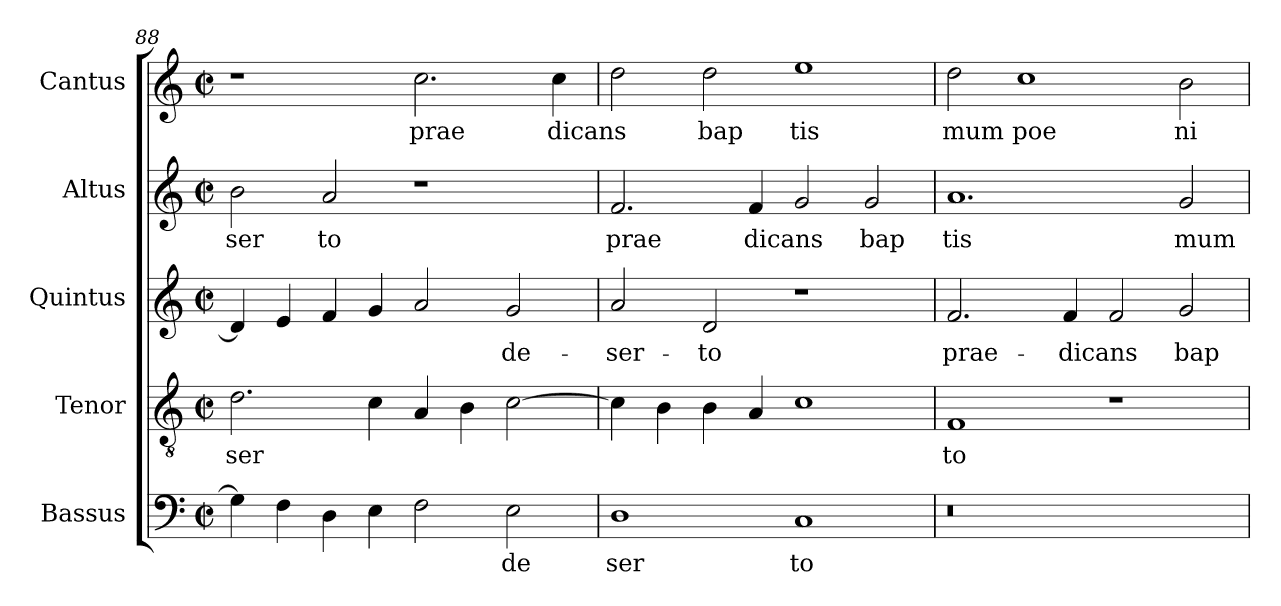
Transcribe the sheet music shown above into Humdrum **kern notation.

**kern	**text	**kern	**text	**kern	**text	**kern	**text	**kern	**text
*part5	*part5	*part4	*part4	*part3	*part3	*part2	*part2	*part1	*part1
*staff5	*staff5	*staff4	*staff4	*staff3	*staff3	*staff2	*staff2	*staff1	*staff1
*I"Bassus	*	*I"Tenor	*	*I"Quintus	*	*I"Altus	*	*I"Cantus	*
*clefF4	*	*clefGv2	*	*clefG2	*	*clefG2	*	*clefG2	*
*M2/2	*	*M2/2	*	*M2/2	*	*M2/2	*	*M2/2	*
*met(c|)	*	*met(c|)	*	*met(c|)	*	*met(c|)	*	*met(c|)	*
=88	=88	=88	=88	=88	=88	=88	=88	=88	=88
!	!	!	!LO:LY:b	!	!	!	!LO:LY:b:cj	!	!
4G\]	.	2.d\	ser	4d/]	.	2b\	ser	1r	.
4F\	.	.	.	4e/	.	.	.	.	.
!	!	!	!	!	!	!	!LO:LY:b:cj	!	!
4D\	.	.	.	4f/	.	2a/	to	.	.
4E\	.	4c\	.	4g/	.	.	.	.	.
!	!	!	!	!	!	!	!	!	!LO:LY:b:cj
2F\	.	4A/	.	2a/	.	1r	.	2.cc\	prae
.	.	4B\	.	.	.	.	.	.	.
!	!LO:LY:b:cj	!	!	!	!LO:LY:b:cj	!	!	!	!
2E\	de	[>2c\	.	2g/	de-	.	.	.	.
!	!	!	!	!	!	!	!	!	!LO:LY:b
.	.	.	.	.	.	.	.	4cc\	dicans
=89	=89	=89	=89	=89	=89	=89	=89	=89	=89
!	!LO:LY:b:cj	!	!	!	!LO:LY:b:cj	!	!LO:LY:b:cj	!	!
1D	ser	4c\]	.	2a/	-ser-	2.f/	prae	2dd\	.
.	.	4B\	.	.	.	.	.	.	.
!	!	!	!	!	!LO:LY:b:cj	!	!	!	!LO:LY:b:cj
.	.	4B\	.	2d/	-to	.	.	2dd\	bap
!	!	!	!	!	!	!	!LO:LY:b	!	!
.	.	4A/	.	.	.	4f/	dicans	.	.
!	!LO:LY:b:cj	!	!	!	!	!	!	!	!LO:LY:b:cj
1C	to	1c	.	1r	.	2g/	.	1ee	tis
!	!	!	!	!	!	!	!LO:LY:b:cj	!	!
.	.	.	.	.	.	2g/	bap	.	.
=90	=90	=90	=90	=90	=90	=90	=90	=90	=90
!	!	!	!LO:LY:b:cj	!	!LO:LY:b:cj	!	!LO:LY:b:cj	!	!LO:LY:b:cj
0r	.	1F	to	2.f/	prae-	1.a	tis	2dd\	mum
!	!	!	!	!	!	!	!	!	!LO:LY:b:cj
.	.	.	.	.	.	.	.	1cc	poe
!	!	!	!	!	!LO:LY:b	!	!	!	!
.	.	.	.	4f/	-dicans	.	.	.	.
.	.	1r	.	2f/	.	.	.	.	.
!	!	!	!	!	!LO:LY:b:cj	!	!LO:LY:b:cj	!	!LO:LY:b:cj
.	.	.	.	2g/	bap-	2g/	mum	2b\	ni
=	=	=	=	=	=	=	=	=	=
*-	*-	*-	*-	*-	*-	*-	*-	*-	*-
